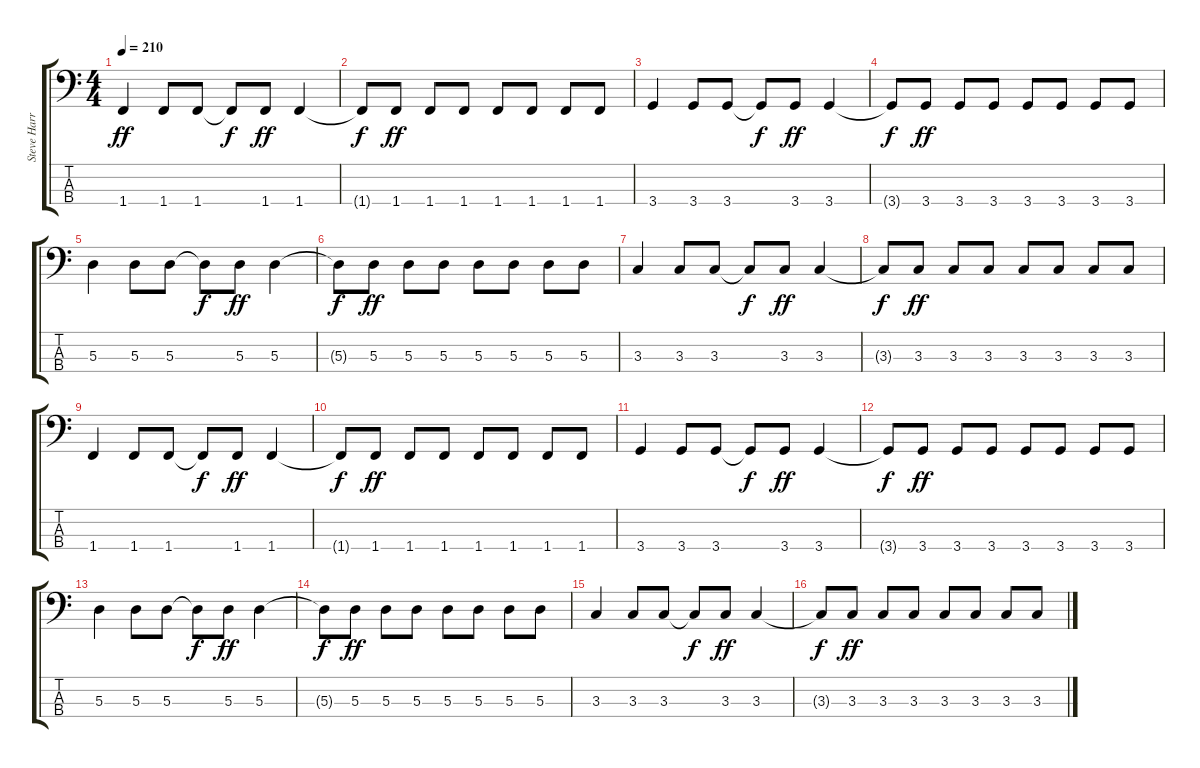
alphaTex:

\track ("Steve Harris" "Steve Harr") {instrument electricbassfinger}
\staff {score tabs}
\tuning (G2 D2 A1 E1) {hide}
\ts (4 4)
\tempo 210
\clef f4
\ks c
1.4.4{dy ff} 1.4.8 1.4.8 1.4{t}.8{dy f} 1.4.8{dy ff} 1.4.4 |
1.4{t}.8{dy f} 1.4.8{dy ff} 1.4.8 1.4.8 1.4.8 1.4.8 1.4.8 1.4.8 |
3.4.4 3.4.8 3.4.8 3.4{t}.8{dy f} 3.4.8{dy ff} 3.4.4 |
3.4{t}.8{dy f} 3.4.8{dy ff} 3.4.8 3.4.8 3.4.8 3.4.8 3.4.8 3.4.8 |
5.3.4 5.3.8 5.3.8 5.3{t}.8{dy f} 5.3.8{dy ff} 5.3.4 |
5.3{t}.8{dy f} 5.3.8{dy ff} 5.3.8 5.3.8 5.3.8 5.3.8 5.3.8 5.3.8 |
3.3.4 3.3.8 3.3.8 3.3{t}.8{dy f} 3.3.8{dy ff} 3.3.4 |
3.3{t}.8{dy f} 3.3.8{dy ff} 3.3.8 3.3.8 3.3.8 3.3.8 3.3.8 3.3.8 |
1.4.4 1.4.8 1.4.8 1.4{t}.8{dy f} 1.4.8{dy ff} 1.4.4 |
1.4{t}.8{dy f} 1.4.8{dy ff} 1.4.8 1.4.8 1.4.8 1.4.8 1.4.8 1.4.8 |
3.4.4 3.4.8 3.4.8 3.4{t}.8{dy f} 3.4.8{dy ff} 3.4.4 |
3.4{t}.8{dy f} 3.4.8{dy ff} 3.4.8 3.4.8 3.4.8 3.4.8 3.4.8 3.4.8 |
5.3.4 5.3.8 5.3.8 5.3{t}.8{dy f} 5.3.8{dy ff} 5.3.4 |
5.3{t}.8{dy f} 5.3.8{dy ff} 5.3.8 5.3.8 5.3.8 5.3.8 5.3.8 5.3.8 |
3.3.4 3.3.8 3.3.8 3.3{t}.8{dy f} 3.3.8{dy ff} 3.3.4 |
3.3{t}.8{dy f} 3.3.8{dy ff} 3.3.8 3.3.8 3.3.8 3.3.8 3.3.8 3.3.8
